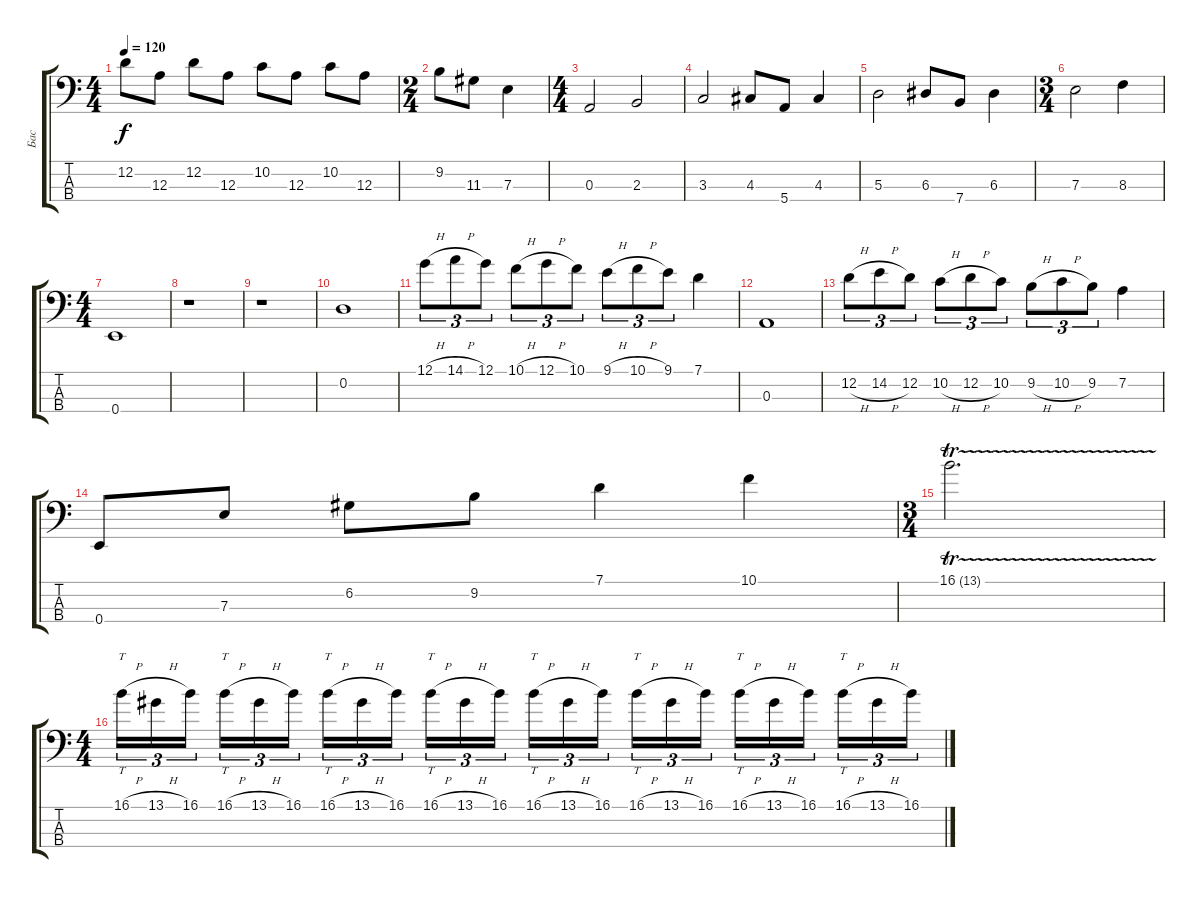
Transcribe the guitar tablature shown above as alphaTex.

\track ("Бас" "Бас") {instrument electricbasspick}
\staff {score tabs}
\tuning (G2 D2 A1 E1) {hide}
\ts (4 4)
\tempo 120
\clef f4
\ks c
12.2.8{dy f} 12.3.8 12.2.8 12.3.8 10.2.8 12.3.8 10.2.8 12.3.8 |
\ts (2 4)
9.2.8{volume 12} 11.3.8 7.3.4 |
\ts (4 4)
0.3.2 2.3.2 |
3.3.2 4.3.8 5.4.8 4.3.4 |
5.3.2 6.3.8 7.4.8 6.3.4 |
\ts (3 4)
7.3.2 8.3.4 |
\ts (4 4)
0.4.1 |
r.1 |
r.1 |
0.2.1 |
12.1{h}.8{tu (3 2)} 14.1{h}.8{tu (3 2)} 12.1.8{tu (3 2)} 10.1{h}.8{tu (3 2)} 12.1{h}.8{tu (3 2)} 10.1.8{tu (3 2)} 9.1{h}.8{tu (3 2)} 10.1{h}.8{tu (3 2)} 9.1.8{tu (3 2)} 7.1.4 |
0.3.1 |
12.2{h}.8{tu (3 2)} 14.2{h}.8{tu (3 2)} 12.2.8{tu (3 2)} 10.2{h}.8{tu (3 2)} 12.2{h}.8{tu (3 2)} 10.2.8{tu (3 2)} 9.2{h}.8{tu (3 2)} 10.2{h}.8{tu (3 2)} 9.2.8{tu (3 2)} 7.2.4 |
0.4.8 7.3.8 6.2.8 9.2.8 7.1.4 10.1.4 |
\ts (3 4)
16.1{tr (13 16)}.2{d} |
\ts (4 4)
16.1{h}.16{tt tu (3 2)} 13.1{h}.16{tu (3 2)} 16.1.16{tu (3 2) beam splitsecondary} 16.1{h}.16{tt tu (3 2)} 13.1{h}.16{tu (3 2)} 16.1.16{tu (3 2)} 16.1{h}.16{tt tu (3 2)} 13.1{h}.16{tu (3 2)} 16.1.16{tu (3 2) beam splitsecondary} 16.1{h}.16{tt tu (3 2)} 13.1{h}.16{tu (3 2)} 16.1.16{tu (3 2)} 16.1{h}.16{tt tu (3 2)} 13.1{h}.16{tu (3 2)} 16.1.16{tu (3 2) beam splitsecondary} 16.1{h}.16{tt tu (3 2)} 13.1{h}.16{tu (3 2)} 16.1.16{tu (3 2)} 16.1{h}.16{tt tu (3 2)} 13.1{h}.16{tu (3 2)} 16.1.16{tu (3 2) beam splitsecondary} 16.1{h}.16{tt tu (3 2)} 13.1{h}.16{tu (3 2)} 16.1.16{tu (3 2)}
